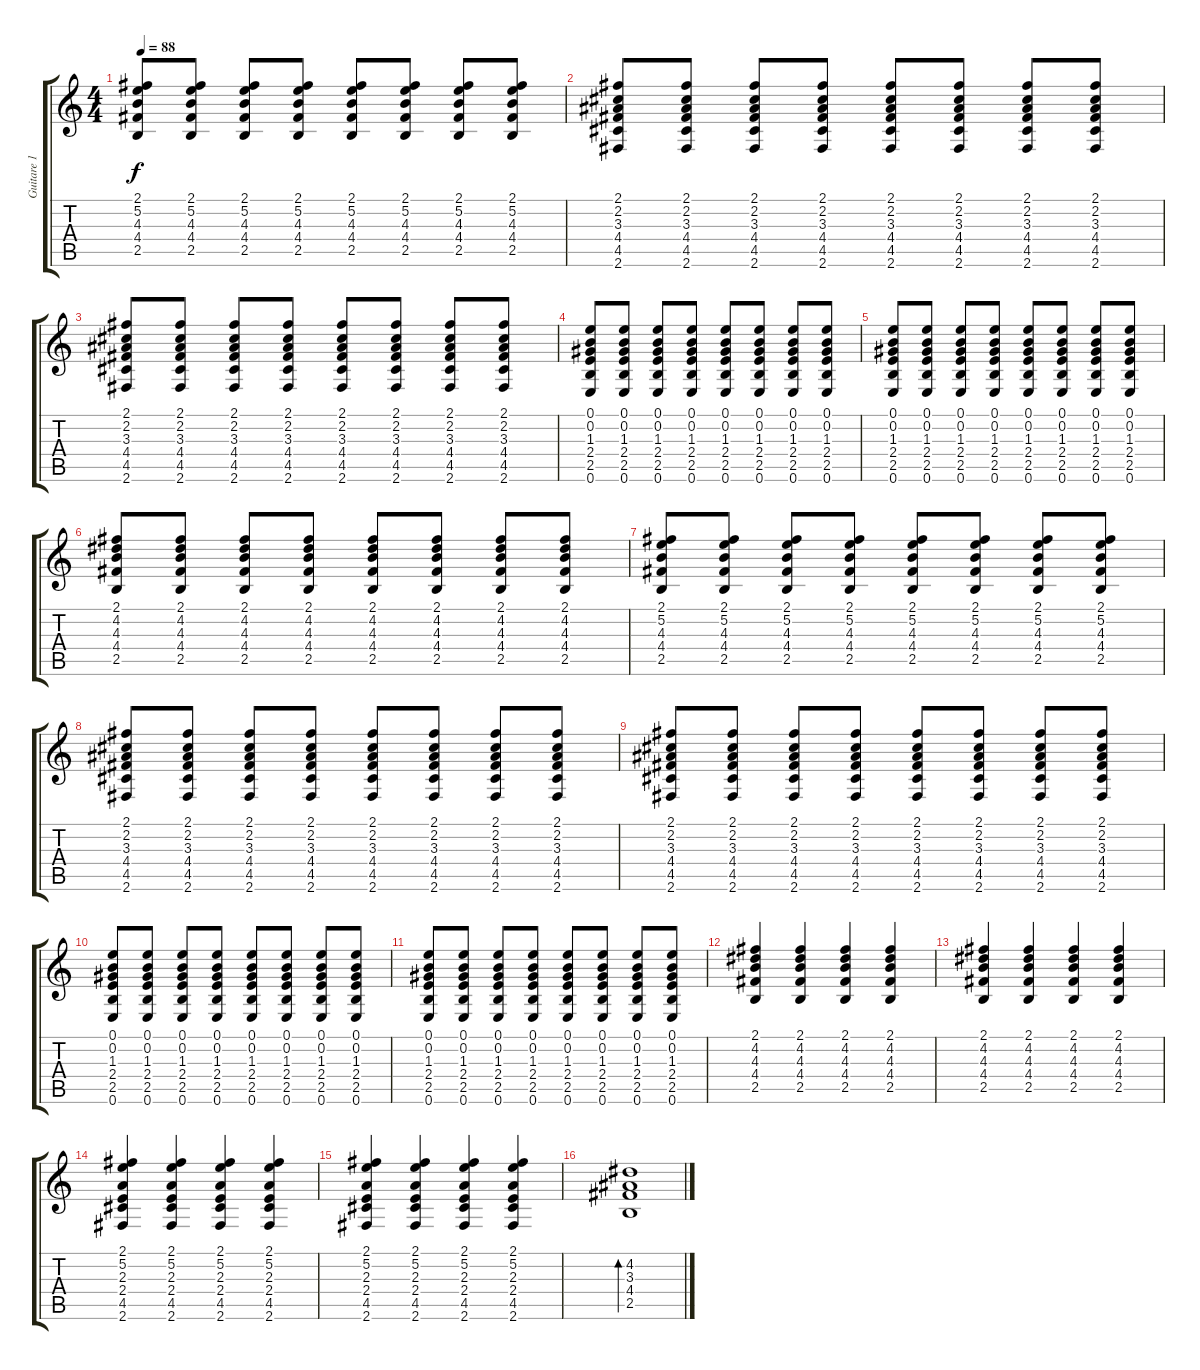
\track ("Guitare 1" "Guitare 1") {instrument acousticguitarsteel}
\staff {score tabs}
\tuning (E4 B3 G3 D3 A2 E2) {hide}
\ts (4 4)
\tempo 88
\clef g2
\ks c
(2.1 5.2 4.3 4.4 2.5).8{dy f} (2.1 5.2 4.3 4.4 2.5).8 (2.1 5.2 4.3 4.4 2.5).8 (2.1 5.2 4.3 4.4 2.5).8 (2.1 5.2 4.3 4.4 2.5).8 (2.1 5.2 4.3 4.4 2.5).8 (2.1 5.2 4.3 4.4 2.5).8 (2.1 5.2 4.3 4.4 2.5).8 |
(2.1 2.2 3.3 4.4 4.5 2.6).8 (2.1 2.2 3.3 4.4 4.5 2.6).8 (2.1 2.2 3.3 4.4 4.5 2.6).8 (2.1 2.2 3.3 4.4 4.5 2.6).8 (2.1 2.2 3.3 4.4 4.5 2.6).8 (2.1 2.2 3.3 4.4 4.5 2.6).8 (2.1 2.2 3.3 4.4 4.5 2.6).8 (2.1 2.2 3.3 4.4 4.5 2.6).8 |
(2.1 2.2 3.3 4.4 4.5 2.6).8 (2.1 2.2 3.3 4.4 4.5 2.6).8 (2.1 2.2 3.3 4.4 4.5 2.6).8 (2.1 2.2 3.3 4.4 4.5 2.6).8 (2.1 2.2 3.3 4.4 4.5 2.6).8 (2.1 2.2 3.3 4.4 4.5 2.6).8 (2.1 2.2 3.3 4.4 4.5 2.6).8 (2.1 2.2 3.3 4.4 4.5 2.6).8 |
(0.1 0.2 1.3 2.4 2.5 0.6).8 (0.1 0.2 1.3 2.4 2.5 0.6).8 (0.1 0.2 1.3 2.4 2.5 0.6).8 (0.1 0.2 1.3 2.4 2.5 0.6).8 (0.1 0.2 1.3 2.4 2.5 0.6).8 (0.1 0.2 1.3 2.4 2.5 0.6).8 (0.1 0.2 1.3 2.4 2.5 0.6).8 (0.1 0.2 1.3 2.4 2.5 0.6).8 |
(0.1 0.2 1.3 2.4 2.5 0.6).8 (0.1 0.2 1.3 2.4 2.5 0.6).8 (0.1 0.2 1.3 2.4 2.5 0.6).8 (0.1 0.2 1.3 2.4 2.5 0.6).8 (0.1 0.2 1.3 2.4 2.5 0.6).8 (0.1 0.2 1.3 2.4 2.5 0.6).8 (0.1 0.2 1.3 2.4 2.5 0.6).8 (0.1 0.2 1.3 2.4 2.5 0.6).8 |
(2.1 4.2 4.3 4.4 2.5).8 (2.1 4.2 4.3 4.4 2.5).8 (2.1 4.2 4.3 4.4 2.5).8 (2.1 4.2 4.3 4.4 2.5).8 (2.1 4.2 4.3 4.4 2.5).8 (2.1 4.2 4.3 4.4 2.5).8 (2.1 4.2 4.3 4.4 2.5).8 (2.1 4.2 4.3 4.4 2.5).8 |
(2.1 5.2 4.3 4.4 2.5).8 (2.1 5.2 4.3 4.4 2.5).8 (2.1 5.2 4.3 4.4 2.5).8 (2.1 5.2 4.3 4.4 2.5).8 (2.1 5.2 4.3 4.4 2.5).8 (2.1 5.2 4.3 4.4 2.5).8 (2.1 5.2 4.3 4.4 2.5).8 (2.1 5.2 4.3 4.4 2.5).8 |
(2.1 2.2 3.3 4.4 4.5 2.6).8 (2.1 2.2 3.3 4.4 4.5 2.6).8 (2.1 2.2 3.3 4.4 4.5 2.6).8 (2.1 2.2 3.3 4.4 4.5 2.6).8 (2.1 2.2 3.3 4.4 4.5 2.6).8 (2.1 2.2 3.3 4.4 4.5 2.6).8 (2.1 2.2 3.3 4.4 4.5 2.6).8 (2.1 2.2 3.3 4.4 4.5 2.6).8 |
(2.1 2.2 3.3 4.4 4.5 2.6).8 (2.1 2.2 3.3 4.4 4.5 2.6).8 (2.1 2.2 3.3 4.4 4.5 2.6).8 (2.1 2.2 3.3 4.4 4.5 2.6).8 (2.1 2.2 3.3 4.4 4.5 2.6).8 (2.1 2.2 3.3 4.4 4.5 2.6).8 (2.1 2.2 3.3 4.4 4.5 2.6).8 (2.1 2.2 3.3 4.4 4.5 2.6).8 |
(0.1 0.2 1.3 2.4 2.5 0.6).8 (0.1 0.2 1.3 2.4 2.5 0.6).8 (0.1 0.2 1.3 2.4 2.5 0.6).8 (0.1 0.2 1.3 2.4 2.5 0.6).8 (0.1 0.2 1.3 2.4 2.5 0.6).8 (0.1 0.2 1.3 2.4 2.5 0.6).8 (0.1 0.2 1.3 2.4 2.5 0.6).8 (0.1 0.2 1.3 2.4 2.5 0.6).8 |
(0.1 0.2 1.3 2.4 2.5 0.6).8 (0.1 0.2 1.3 2.4 2.5 0.6).8 (0.1 0.2 1.3 2.4 2.5 0.6).8 (0.1 0.2 1.3 2.4 2.5 0.6).8 (0.1 0.2 1.3 2.4 2.5 0.6).8 (0.1 0.2 1.3 2.4 2.5 0.6).8 (0.1 0.2 1.3 2.4 2.5 0.6).8 (0.1 0.2 1.3 2.4 2.5 0.6).8 |
(2.1 4.2 4.3 4.4 2.5).4 (2.1 4.2 4.3 4.4 2.5).4 (2.1 4.2 4.3 4.4 2.5).4 (2.1 4.2 4.3 4.4 2.5).4 |
(2.1 4.2 4.3 4.4 2.5).4 (2.1 4.2 4.3 4.4 2.5).4 (2.1 4.2 4.3 4.4 2.5).4 (2.1 4.2 4.3 4.4 2.5).4 |
(2.1 5.2 2.3 2.4 4.5 2.6).4 (2.1 5.2 2.3 2.4 4.5 2.6).4 (2.1 5.2 2.3 2.4 4.5 2.6).4 (2.1 5.2 2.3 2.4 4.5 2.6).4 |
(2.1 5.2 2.3 2.4 4.5 2.6).4 (2.1 5.2 2.3 2.4 4.5 2.6).4 (2.1 5.2 2.3 2.4 4.5 2.6).4 (2.1 5.2 2.3 2.4 4.5 2.6).4 |
(4.2 3.3 4.4 2.5).1{bd 240}
